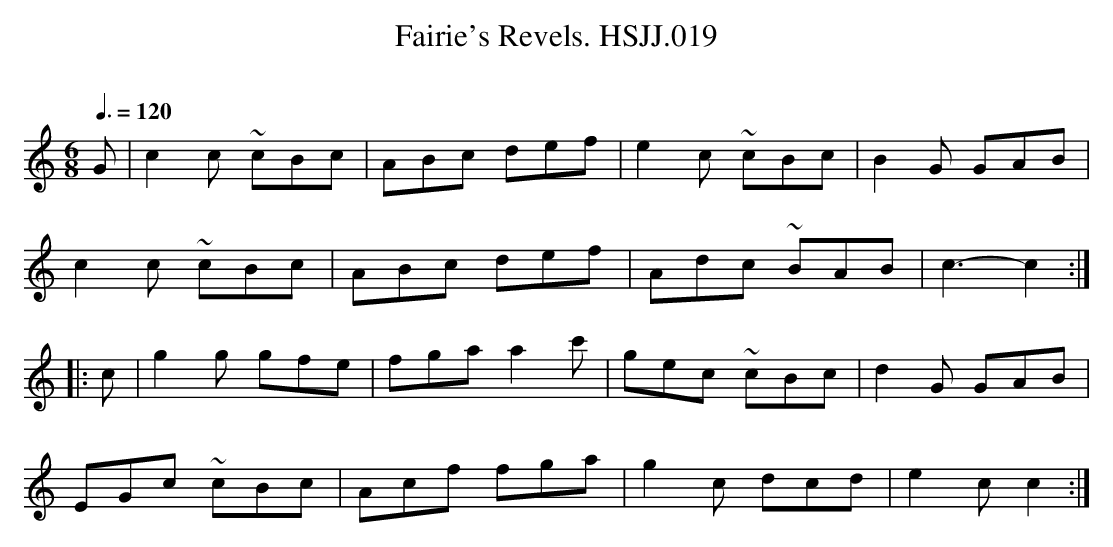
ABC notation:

X:1
T:Fairie's Revels. HSJJ.019
M:6/8
L:1/8
Q:3/8=120
O:
K:C
G|c2c ~cBc|ABc def|e2c ~cBc|B2G GAB|
c2c ~cBc|ABc def|Adc ~BAB|c3-c2:|
|:c|g2g gfe|fgaa2c'|gec ~cBc|d2G GAB|
EGc ~cBc|Acf fga|g2c dcd|e2cc2:|
